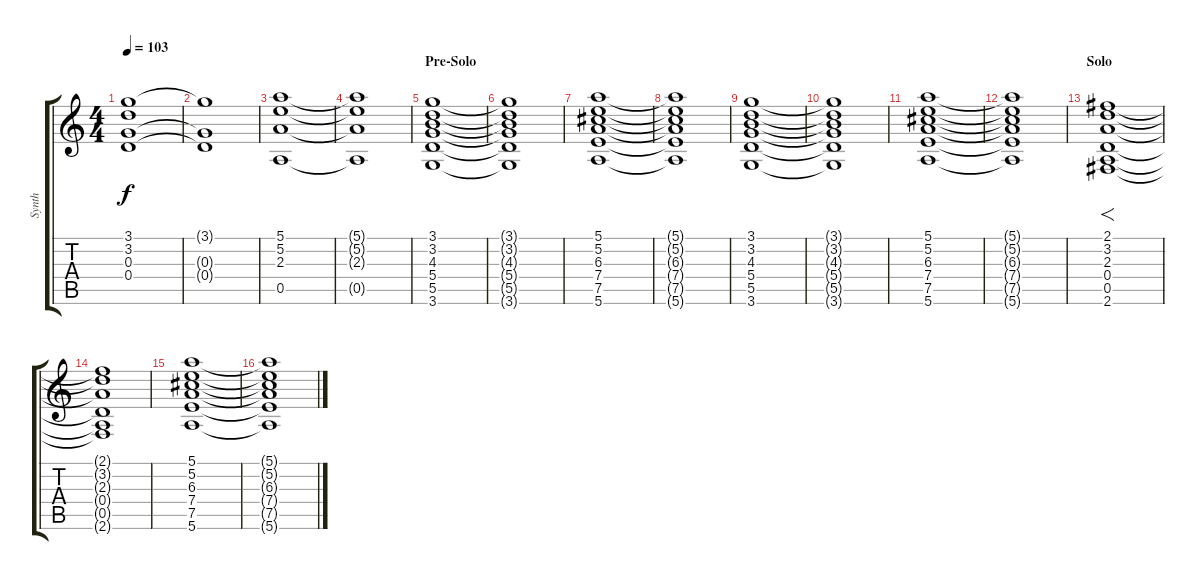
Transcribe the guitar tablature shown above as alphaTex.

\track ("Synth" "Synth") {instrument synthstrings1}
\staff {score tabs}
\tuning (E5 B4 G4 D4 A3 E3) {hide}
\ts (4 4)
\tempo 103
\clef g2
\ks c
(3.1 3.2 0.3 0.4).1{dy f} |
(3.1{t} 0.3{t} 0.4{t}).1 |
(5.1 5.2 2.3 0.5).1 |
(5.1{t} 5.2{t} 2.3{t} 0.5{t}).1 |
\section ("" "Pre-Solo")
(3.1 3.2 4.3 5.4 5.5 3.6).1 |
(3.1{t} 3.2{t} 4.3{t} 5.4{t} 5.5{t} 3.6{t}).1 |
(5.1 5.2 6.3 7.4 7.5 5.6).1 |
(5.1{t} 5.2{t} 6.3{t} 7.4{t} 7.5{t} 5.6{t}).1 |
(3.1 3.2 4.3 5.4 5.5 3.6).1 |
(3.1{t} 3.2{t} 4.3{t} 5.4{t} 5.5{t} 3.6{t}).1 |
(5.1 5.2 6.3 7.4 7.5 5.6).1 |
(5.1{t} 5.2{t} 6.3{t} 7.4{t} 7.5{t} 5.6{t}).1 |
\section ("" "Solo")
(2.1 3.2 2.3 0.4 0.5 2.6).1{f volume 10} |
(2.1{t} 3.2{t} 2.3{t} 0.4{t} 0.5{t} 2.6{t}).1 |
(5.1 5.2 6.3 7.4 7.5 5.6).1{volume 10} |
(5.1{t} 5.2{t} 6.3{t} 7.4{t} 7.5{t} 5.6{t}).1
